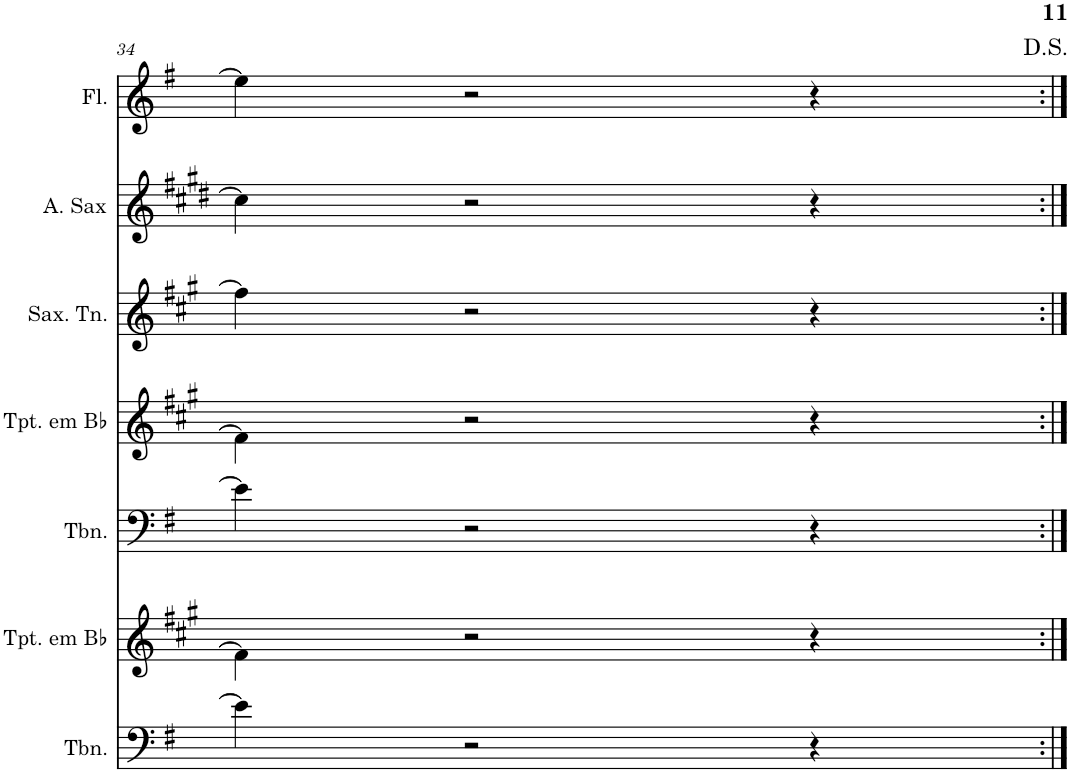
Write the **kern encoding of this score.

**kern	**kern	**kern	**kern	**kern	**kern	**kern
*part7	*part6	*part5	*part4	*part3	*part2	*part1
*staff7	*staff6	*staff5	*staff4	*staff3	*staff2	*staff1
*I"Trombone	*I"Trompete em Bb	*I"Trombone	*I"Trompete em Bb	*I"Saxofone Tenor	*I"Saxofone Alto	*I"Flauta Transversal
*I'Tbn.	*I'Tpt. em Bb	*I'Tbn.	*I'Tpt. em Bb	*I'Sax. Tn.	*	*I'Fl.
!!LO:PB:g=z
*clefF4	*clefG2	*clefF4	*clefG2	*clefG2	*clefG2	*clefG2
*	*Trd1c2	*	*Trd1c2	*Trd8c14	*Trd5c9	*
*k[f#]	*k[f#c#g#]	*k[f#]	*k[f#c#g#]	*k[f#c#g#]	*k[f#c#g#d#]	*k[f#]
*M4/4	*M4/4	*M4/4	*M4/4	*M4/4	*M4/4	*M4/4
=34	=34	=34	=34	=34	=34	=34
4e\]	4f#\]	4e\]	4f#\]	4ff#\]	4cc#\]	4ee\]
2r	2r	2r	2r	2r	2r	2r
4r	4r	4r	4r	4r	4r	4r
=:|!	=:|!	=:|!	=:|!	=:|!	=:|!	=:|!
*-	*-	*-	*-	*-	*-	*-
